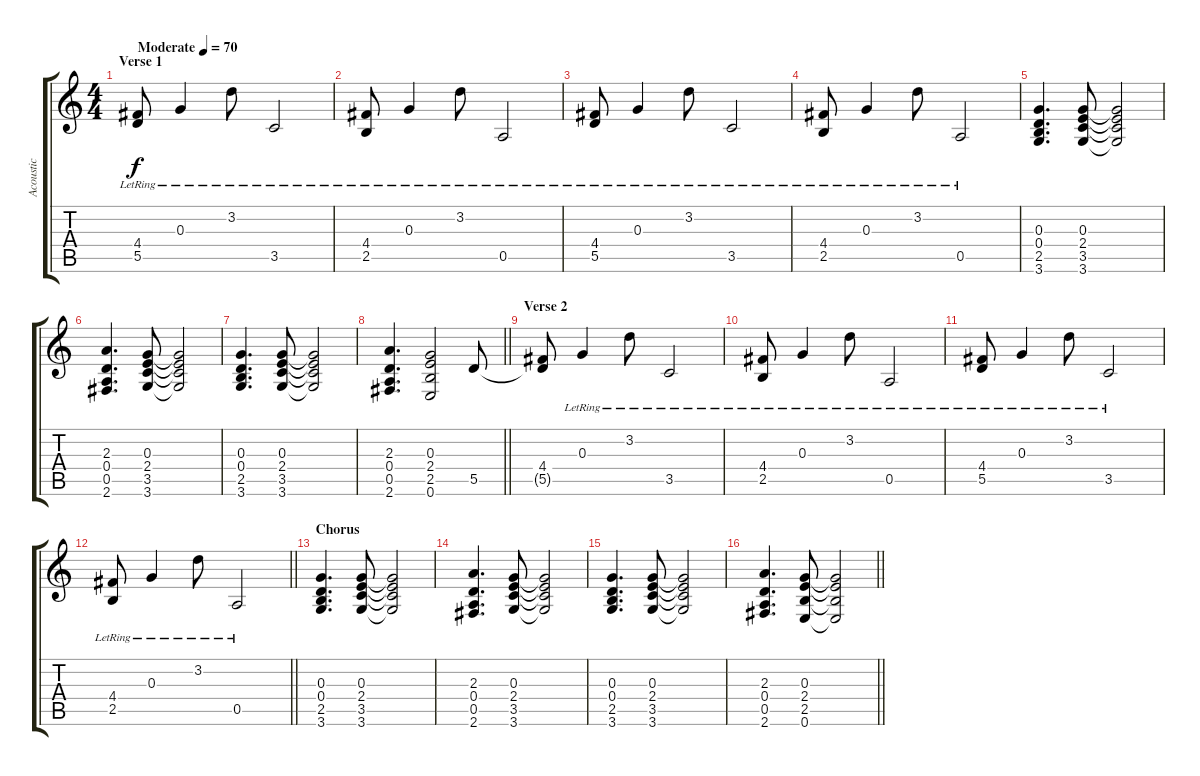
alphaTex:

\track ("Acoustic" "Acoustic") {instrument acousticguitarsteel}
\staff {score tabs}
\tuning (E4 B3 G3 D3 A2 E2) {hide}
\ts (4 4)
\section ("" "Verse 1")
\tempo (70 "Moderate")
\clef g2
\ks c
(4.4{lr} 5.5).8{dy f instrument acousticguitarsteel} 0.3{lr}.4 3.2{lr}.8 3.5{lr}.2 |
(4.4{lr} 2.5{lr}).8 0.3{lr}.4 3.2{lr}.8 0.5{lr}.2 |
(4.4{lr} 5.5{lr}).8 0.3{lr}.4 3.2{lr}.8 3.5{lr}.2 |
(4.4{lr} 2.5{lr}).8 0.3{lr}.4 3.2{lr}.8 0.5{lr}.2 |
(0.3 0.4 2.5 3.6).4{d} (0.3 2.4 3.5 3.6).8 (0.3{t} 2.4{t} 3.5{t} 3.6{t}).2 |
(2.3 0.4 0.5 2.6).4{d} (0.3 2.4 3.5 3.6).8 (0.3{t} 2.4{t} 3.5{t} 3.6{t}).2 |
(0.3 0.4 2.5 3.6).4{d} (0.3 2.4 3.5 3.6).8 (0.3{t} 2.4{t} 3.5{t} 3.6{t}).2 |
\barLineRight lightlight
(2.3 0.4 0.5 2.6).4{d} (0.3 2.4 2.5 0.6).2 5.5.8 |
\section ("" "Verse 2")
(4.4 5.5{t}).8 0.3{lr}.4 3.2{lr}.8 3.5{lr}.2 |
(4.4{lr} 2.5{lr}).8 0.3{lr}.4 3.2{lr}.8 0.5{lr}.2 |
(4.4{lr} 5.5{lr}).8 0.3{lr}.4 3.2{lr}.8 3.5{lr}.2 |
\barLineRight lightlight
(4.4{lr} 2.5{lr}).8 0.3{lr}.4 3.2{lr}.8 0.5{lr}.2 |
\section ("" "Chorus")
(0.3 0.4 2.5 3.6).4{d} (0.3 2.4 3.5 3.6).8 (0.3{t} 2.4{t} 3.5{t} 3.6{t}).2 |
(2.3 0.4 0.5 2.6).4{d} (0.3 2.4 3.5 3.6).8 (0.3{t} 2.4{t} 3.5{t} 3.6{t}).2 |
(0.3 0.4 2.5 3.6).4{d} (0.3 2.4 3.5 3.6).8 (0.3{t} 2.4{t} 3.5{t} 3.6{t}).2 |
\barLineRight lightlight
(2.3 0.4 0.5 2.6).4{d} (0.3 2.4 2.5 0.6).8 (0.3{t} 2.4{t} 2.5{t} 0.6{t}).2
